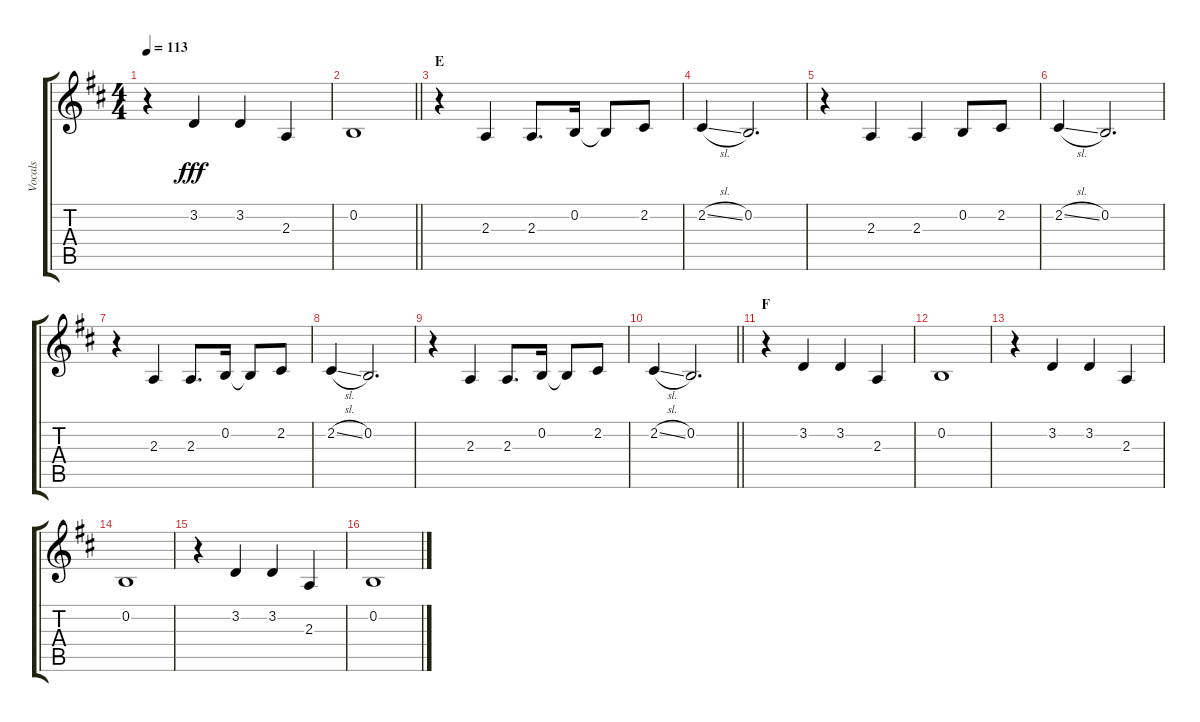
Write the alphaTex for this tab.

\track ("Vocals" "Vocals") {instrument voiceoohs}
\staff {score tabs}
\tuning (E4 B3 G3 D3 A2 E2) {hide}
\ts (4 4)
\tempo 113
\clef g2
\ks d
r.4{dy fff} 3.2.4 3.2.4 2.3.4 |
\barLineRight lightlight
0.2.1 |
\section ("" "E")
r.4 2.3.4 2.3.8{d} 0.2.16 0.2{t}.8 2.2.8 |
2.2{sl}.4 0.2.2{d} |
r.4 2.3.4 2.3.4 0.2.8 2.2.8 |
2.2{sl}.4 0.2.2{d} |
r.4 2.3.4 2.3.8{d} 0.2.16 0.2{t}.8 2.2.8 |
2.2{sl}.4 0.2.2{d} |
r.4 2.3.4 2.3.8{d} 0.2.16 0.2{t}.8 2.2.8 |
\barLineRight lightlight
2.2{sl}.4 0.2.2{d} |
\section ("" "F")
r.4 3.2.4 3.2.4 2.3.4 |
0.2.1 |
r.4 3.2.4 3.2.4 2.3.4 |
0.2.1 |
r.4 3.2.4 3.2.4 2.3.4 |
0.2.1
